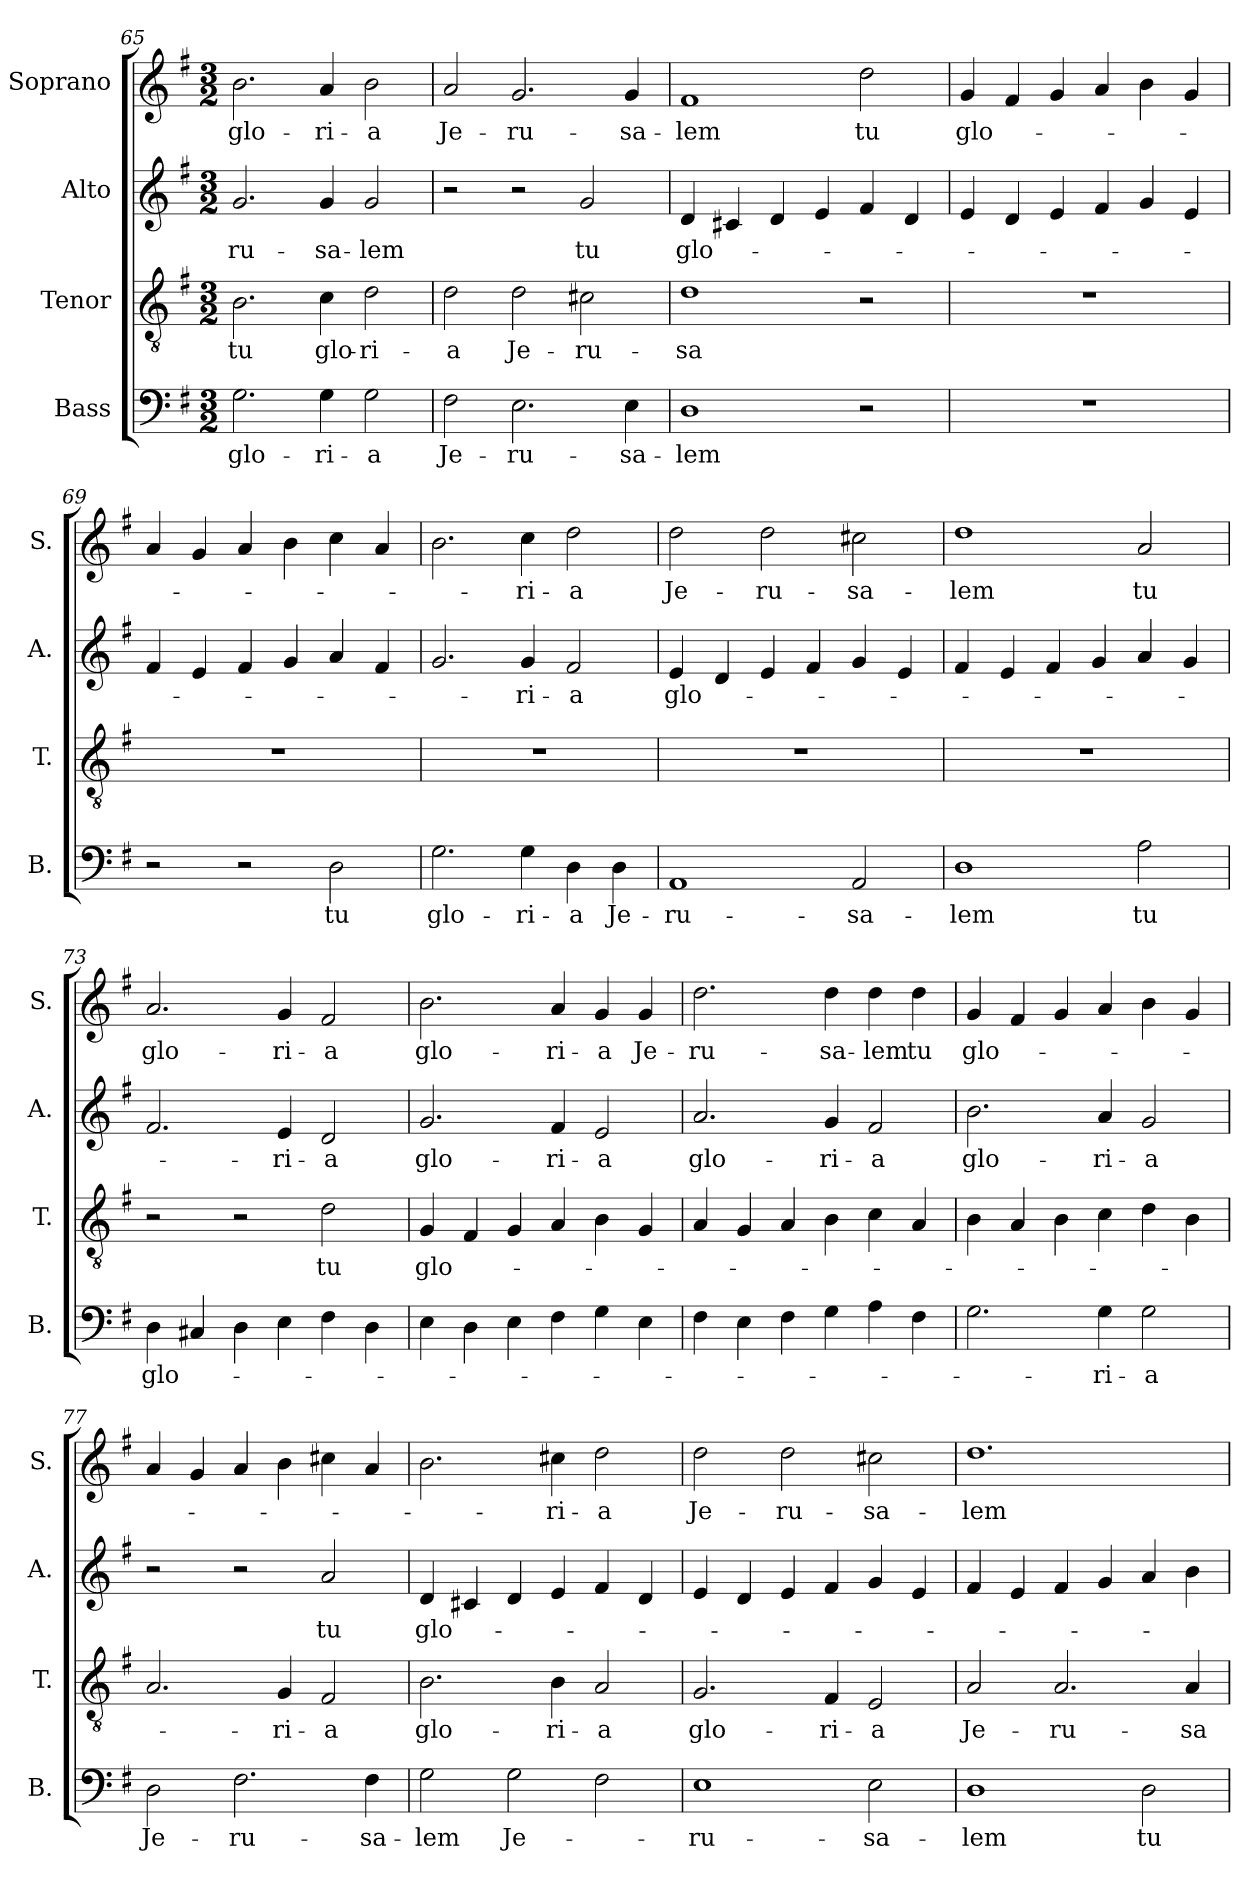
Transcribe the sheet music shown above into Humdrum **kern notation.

**kern	**text	**kern	**text	**kern	**text	**kern	**text
*part4	*part4	*part3	*part3	*part2	*part2	*part1	*part1
*staff4	*staff4	*staff3	*staff3	*staff2	*staff2	*staff1	*staff1
*I"Bass	*	*I"Tenor	*	*I"Alto	*	*I"Soprano	*
*I'B.	*	*I'T.	*	*I'A.	*	*I'S.	*
*clefF4	*	*clefGv2	*	*clefG2	*	*clefG2	*
*k[f#]	*	*k[f#]	*	*k[f#]	*	*k[f#]	*
*M3/2	*	*M3/2	*	*M3/2	*	*M3/2	*
=65	=65	=65	=65	=65	=65	=65	=65
!	!LO:LY:b	!	!LO:LY:b	!	!LO:LY:b	!	!LO:LY:b
2.G\	glo-	2.B\	tu	2.g/	-ru-	2.b\	glo-
!	!LO:LY:b	!	!LO:LY:b	!	!LO:LY:b	!	!LO:LY:b
4G\	-ri-	4c\	glo-	4g/	-sa-	4a/	-ri-
!	!LO:LY:b	!	!LO:LY:b	!	!LO:LY:b	!	!LO:LY:b
2G\	-a	2d\	-ri-	2g/	-lem	2b\	-a
!!LO:LB:g=z
=66	=66	=66	=66	=66	=66	=66	=66
!	!LO:LY:b	!	!LO:LY:b	!	!	!	!LO:LY:b
2F#\	Je-	2d\	-a	2r	.	2a/	Je-
!	!LO:LY:b	!	!LO:LY:b	!	!	!	!LO:LY:b
2.E\	-ru-	2d\	Je-	2r	.	2.g/	-ru-
!	!	!	!LO:LY:b	!	!LO:LY:b	!	!
.	.	2c#X\	-ru-	2g/	tu	.	.
!	!LO:LY:b	!	!	!	!	!	!LO:LY:b
4E\	-sa-	.	.	.	.	4g/	-sa-
=67	=67	=67	=67	=67	=67	=67	=67
!	!LO:LY:b	!	!LO:LY:b	!	!LO:LY:b	!	!LO:LY:b
1D	-lem	1d	-sa	4d/	glo-	1f#	-lem
.	.	.	.	4c#X/	.	.	.
.	.	.	.	4d/	.	.	.
.	.	.	.	4e/	.	.	.
!	!	!	!	!	!	!	!LO:LY:b
2r	.	2r	.	4f#/	.	2dd\	tu
.	.	.	.	4d/	.	.	.
=68	=68	=68	=68	=68	=68	=68	=68
!	!	!	!	!	!	!	!LO:LY:b
1.r	.	1.r	.	4e/	.	4g/	glo-
.	.	.	.	4d/	.	4f#/	.
.	.	.	.	4e/	.	4g/	.
.	.	.	.	4f#/	.	4a/	.
.	.	.	.	4g/	.	4b\	.
.	.	.	.	4e/	.	4g/	.
=69	=69	=69	=69	=69	=69	=69	=69
2r	.	1.r	.	4f#/	.	4a/	.
.	.	.	.	4e/	.	4g/	.
2r	.	.	.	4f#/	.	4a/	.
.	.	.	.	4g/	.	4b\	.
!	!LO:LY:b	!	!	!	!	!	!
2D\	tu	.	.	4a/	.	4cc\	.
.	.	.	.	4f#/	.	4a/	.
=70	=70	=70	=70	=70	=70	=70	=70
!	!LO:LY:b	!	!	!	!	!	!
2.G\	glo-	1.r	.	2.g/	.	2.b\	.
!	!LO:LY:b	!	!	!	!LO:LY:b	!	!LO:LY:b
4G\	-ri-	.	.	4g/	-ri-	4cc\	-ri-
!	!LO:LY:b	!	!	!	!LO:LY:b	!	!LO:LY:b
4D\	-a	.	.	2f#/	-a	2dd\	-a
!	!LO:LY:b	!	!	!	!	!	!
4D\	Je-	.	.	.	.	.	.
=71	=71	=71	=71	=71	=71	=71	=71
!	!LO:LY:b	!	!	!	!LO:LY:b	!	!LO:LY:b
1AA	-ru-	1.r	.	4e/	glo-	2dd\	Je-
.	.	.	.	4d/	.	.	.
!	!	!	!	!	!	!	!LO:LY:b
.	.	.	.	4e/	.	2dd\	-ru-
.	.	.	.	4f#/	.	.	.
!	!LO:LY:b	!	!	!	!	!	!LO:LY:b
2AA/	-sa-	.	.	4g/	.	2cc#X\	-sa-
.	.	.	.	4e/	.	.	.
!!LO:PB:g=z
=72	=72	=72	=72	=72	=72	=72	=72
!	!LO:LY:b	!	!	!	!	!	!LO:LY:b
1D	-lem	1.r	.	4f#/	.	1dd	-lem
.	.	.	.	4e/	.	.	.
.	.	.	.	4f#/	.	.	.
.	.	.	.	4g/	.	.	.
!	!LO:LY:b	!	!	!	!	!	!LO:LY:b
2A\	tu	.	.	4a/	.	2a/	tu
.	.	.	.	4g/	.	.	.
=73	=73	=73	=73	=73	=73	=73	=73
!	!LO:LY:b	!	!	!	!	!	!LO:LY:b
4D\	glo-	2r	.	2.f#/	.	2.a/	glo-
4C#X/	.	.	.	.	.	.	.
4D\	.	2r	.	.	.	.	.
!	!	!	!	!	!LO:LY:b	!	!LO:LY:b
4E\	.	.	.	4e/	-ri-	4g/	-ri-
!	!	!	!LO:LY:b	!	!LO:LY:b	!	!LO:LY:b
4F#\	.	2d\	tu	2d/	-a	2f#/	-a
4D\	.	.	.	.	.	.	.
=74	=74	=74	=74	=74	=74	=74	=74
!	!	!	!LO:LY:b	!	!LO:LY:b	!	!LO:LY:b
4E\	.	4G/	glo-	2.g/	glo-	2.b\	glo-
4D\	.	4F#/	.	.	.	.	.
4E\	.	4G/	.	.	.	.	.
!	!	!	!	!	!LO:LY:b	!	!LO:LY:b
4F#\	.	4A/	.	4f#/	-ri-	4a/	-ri-
!	!	!	!	!	!LO:LY:b	!	!LO:LY:b
4G\	.	4B\	.	2e/	-a	4g/	-a
!	!	!	!	!	!	!	!LO:LY:b
4E\	.	4G/	.	.	.	4g/	Je-
=75	=75	=75	=75	=75	=75	=75	=75
!	!	!	!	!	!LO:LY:b	!	!LO:LY:b
4F#\	.	4A/	.	2.a/	glo-	2.dd\	-ru-
4E\	.	4G/	.	.	.	.	.
4F#\	.	4A/	.	.	.	.	.
!	!	!	!	!	!LO:LY:b	!	!LO:LY:b
4G\	.	4B\	.	4g/	-ri-	4dd\	-sa-
!	!	!	!	!	!LO:LY:b	!	!LO:LY:b
4A\	.	4c\	.	2f#/	-a	4dd\	-lem
!	!	!	!	!	!	!	!LO:LY:b
4F#\	.	4A/	.	.	.	4dd\	tu
=76	=76	=76	=76	=76	=76	=76	=76
!	!	!	!	!	!LO:LY:b	!	!LO:LY:b
2.G\	.	4B\	.	2.b\	glo-	4g/	glo-
.	.	4A/	.	.	.	4f#/	.
.	.	4B\	.	.	.	4g/	.
!	!LO:LY:b	!	!	!	!LO:LY:b	!	!
4G\	-ri-	4c\	.	4a/	-ri-	4a/	.
!	!LO:LY:b	!	!	!	!LO:LY:b	!	!
2G\	-a	4d\	.	2g/	-a	4b\	.
.	.	4B\	.	.	.	4g/	.
!!LO:LB:g=z
=77	=77	=77	=77	=77	=77	=77	=77
!	!LO:LY:b	!	!	!	!	!	!
2D\	Je-	2.A/	.	2r	.	4a/	.
.	.	.	.	.	.	4g/	.
!	!LO:LY:b	!	!	!	!	!	!
2.F#\	-ru-	.	.	2r	.	4a/	.
!	!	!	!LO:LY:b	!	!	!	!
.	.	4G/	-ri-	.	.	4b\	.
!	!	!	!LO:LY:b	!	!LO:LY:b	!	!
.	.	2F#/	-a	2a/	tu	4cc#X\	.
!	!LO:LY:b	!	!	!	!	!	!
4F#\	-sa-	.	.	.	.	4a/	.
=78	=78	=78	=78	=78	=78	=78	=78
!	!LO:LY:b	!	!LO:LY:b	!	!LO:LY:b	!	!
2G\	-lem	2.B\	glo-	4d/	glo-	2.b\	.
.	.	.	.	4c#X/	.	.	.
!	!LO:LY:b	!	!	!	!	!	!
2G\	Je-	.	.	4d/	.	.	.
!	!	!	!LO:LY:b	!	!	!	!LO:LY:b
.	.	4B\	-ri-	4e/	.	4cc#X\	-ri-
!	!	!	!LO:LY:b	!	!	!	!LO:LY:b
2F#\	.	2A/	-a	4f#/	.	2dd\	-a
.	.	.	.	4d/	.	.	.
=79	=79	=79	=79	=79	=79	=79	=79
!	!LO:LY:b	!	!LO:LY:b	!	!	!	!LO:LY:b
1E	-ru-	2.G/	glo-	4e/	.	2dd\	Je-
.	.	.	.	4d/	.	.	.
!	!	!	!	!	!	!	!LO:LY:b
.	.	.	.	4e/	.	2dd\	-ru-
!	!	!	!LO:LY:b	!	!	!	!
.	.	4F#/	-ri-	4f#/	.	.	.
!	!LO:LY:b	!	!LO:LY:b	!	!	!	!LO:LY:b
2E\	-sa-	2E/	-a	4g/	.	2cc#X\	-sa-
.	.	.	.	4e/	.	.	.
=80	=80	=80	=80	=80	=80	=80	=80
!	!LO:LY:b	!	!LO:LY:b	!	!	!	!LO:LY:b
1D	-lem	2A/	Je-	4f#/	.	1.dd	-lem
.	.	.	.	4e/	.	.	.
!	!	!	!LO:LY:b	!	!	!	!
.	.	2.A/	-ru-	4f#/	.	.	.
.	.	.	.	4g/	.	.	.
!	!LO:LY:b	!	!	!	!	!	!
2D\	tu	.	.	4a/	.	.	.
!	!	!	!LO:LY:b	!	!	!	!
.	.	4A/	-sa-	4b\	.	.	.
=	=	=	=	=	=	=	=
*-	*-	*-	*-	*-	*-	*-	*-
